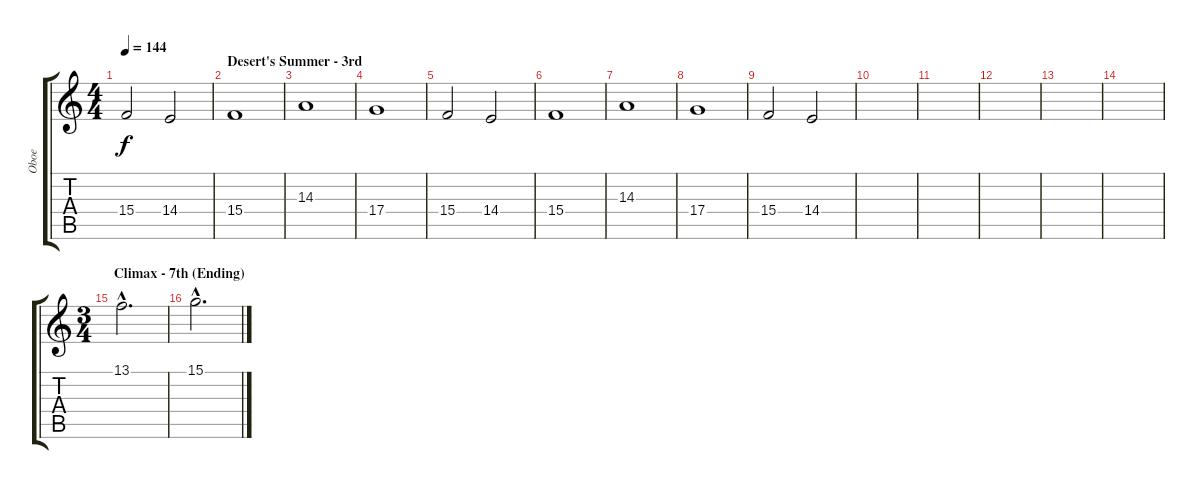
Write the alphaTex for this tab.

\track ("Oboe" "Oboe") {instrument oboe}
\staff {score tabs}
\tuning (E4 B3 G3 D3 A2 E2) {hide}
\ts (4 4)
\tempo 144
\clef g2
\ks c
15.4.2{dy f} 14.4.2 |
\section ("" "Desert's Summer - 3rd")
15.4.1 |
14.3.1 |
17.4.1 |
15.4.2 14.4.2 |
15.4.1 |
14.3.1 |
17.4.1 |
15.4.2 14.4.2 |
|
|
|
|
|
\ts (3 4)
\section ("" "Climax - 7th (Ending)")
13.1{hac}.2{d} |
15.1{hac}.2{d}
